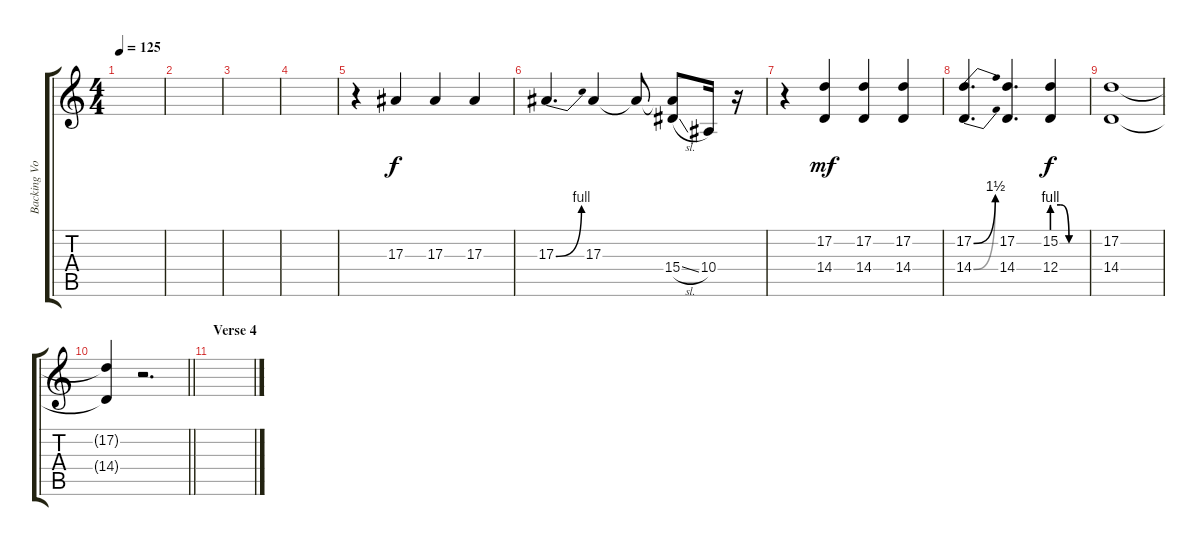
\track ("Backing Vocals" "Backing Vo") {instrument lead2sawtooth}
\staff {score tabs}
\tuning (D4 A3 F3 C3 G2 D2) {hide}
\ts (4 4)
\tempo 125
\clef g2
\ks c
|
|
|
|
r.4 17.3.4 17.3.4 17.3.4 |
17.3{be (bend 0 0 60 4)}.4{d} 17.3.4 17.3{t}.8 (17.3{t} 15.4{sl}).8 10.4.16 r.16 |
r.4 (17.2 14.4).4{dy mf} (17.2 14.4).4 (17.2 14.4).4 |
(17.2{be (bend 0 0 60 6)} 14.4{be (bend 0 0 60 6)}).4{d} (17.2 14.4).4{d} (15.2{be (custom 0 4 15 4 30 0 60 0)} 12.4{be (custom 0 4 15 4 30 0 60 0)}).4{dy f} |
(17.2 14.4).1 |
\barLineRight lightlight
(17.2{t} 14.4{t}).4 r.2{d} |
\section ("" "Verse 4")
